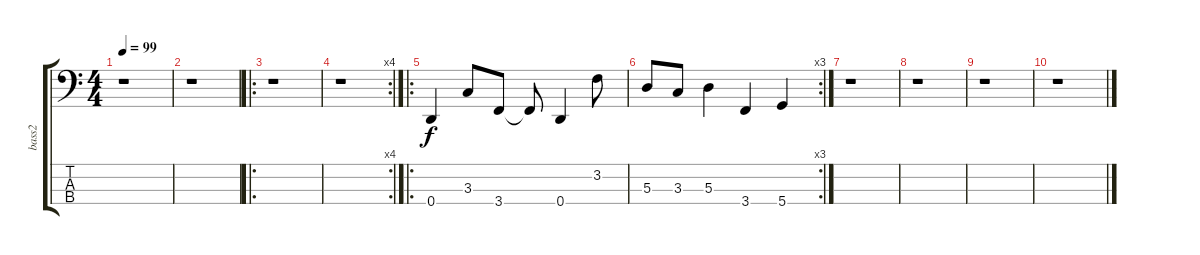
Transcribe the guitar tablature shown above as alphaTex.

\track ("bass2" "bass2") {instrument fretlessbass}
\staff {score tabs}
\tuning (G2 D2 A1 D1) {hide}
\ts (4 4)
\tempo 99
\clef f4
\ks c
r.1{dy f} |
r.1 |
\ro
r.1 |
\rc 4
r.1 |
\ro
0.4.4 3.3.8 3.4.8 3.4{t}.8 0.4.4 3.2.8 |
\rc 3
5.3.8 3.3.8 5.3.4 3.4.4 5.4.4 |
r.1 |
r.1 |
r.1 |
r.1
